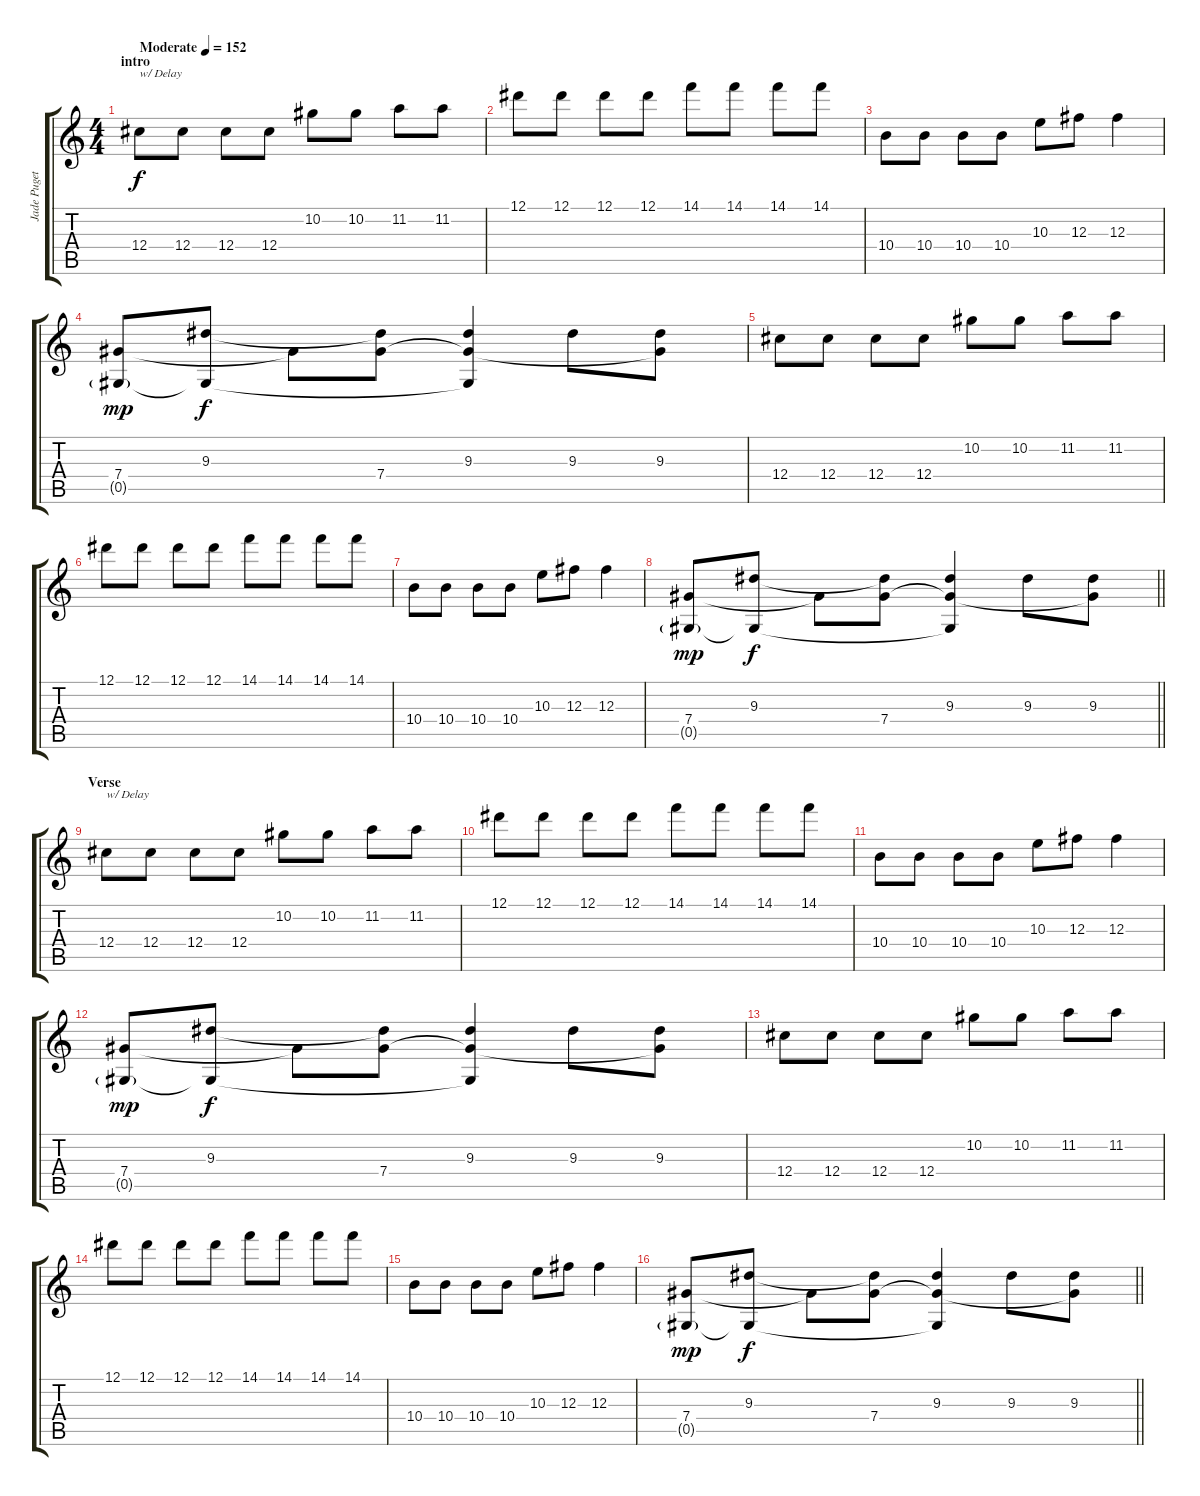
\track ("Jade Puget" "Jade Puget") {instrument overdrivenguitar}
\staff {score tabs}
\tuning (Eb4 Bb3 Gb3 Db3 Ab2 Eb2) {hide}
\ts (4 4)
\section ("" "intro")
\tempo (152 "Moderate")
\clef g2
\ks c
12.4.8{txt "w/ Delay" dy f instrument overdrivenguitar} 12.4.8 12.4.8 12.4.8 10.2.8 10.2.8 11.2.8 11.2.8 |
12.1.8 12.1.8 12.1.8 12.1.8 14.1.8 14.1.8 14.1.8 14.1.8 |
10.4.8 10.4.8 10.4.8 10.4.8 10.3.8 12.3.8 12.3.4 |
(7.4 0.5{g}).8{dy mp} (9.3 0.5{t}).8{dy f} 7.4{t}.8 (9.3{t} 7.4).8 (9.3 7.4{t} 0.5{t}).4 9.3.8 (9.3 7.4{t}).8 |
12.4.8 12.4.8 12.4.8 12.4.8 10.2.8 10.2.8 11.2.8 11.2.8 |
12.1.8 12.1.8 12.1.8 12.1.8 14.1.8 14.1.8 14.1.8 14.1.8 |
10.4.8 10.4.8 10.4.8 10.4.8 10.3.8 12.3.8 12.3.4 |
\barLineRight lightlight
(7.4 0.5{g}).8{dy mp} (9.3 0.5{t}).8{dy f} 7.4{t}.8 (9.3{t} 7.4).8 (9.3 7.4{t} 0.5{t}).4 9.3.8 (9.3 7.4{t}).8 |
\section ("" "Verse")
12.4.8{txt "w/ Delay"} 12.4.8 12.4.8 12.4.8 10.2.8 10.2.8 11.2.8 11.2.8 |
12.1.8 12.1.8 12.1.8 12.1.8 14.1.8 14.1.8 14.1.8 14.1.8 |
10.4.8 10.4.8 10.4.8 10.4.8 10.3.8 12.3.8 12.3.4 |
(7.4 0.5{g}).8{dy mp} (9.3 0.5{t}).8{dy f} 7.4{t}.8 (9.3{t} 7.4).8 (9.3 7.4{t} 0.5{t}).4 9.3.8 (9.3 7.4{t}).8 |
12.4.8 12.4.8 12.4.8 12.4.8 10.2.8 10.2.8 11.2.8 11.2.8 |
12.1.8 12.1.8 12.1.8 12.1.8 14.1.8 14.1.8 14.1.8 14.1.8 |
10.4.8 10.4.8 10.4.8 10.4.8 10.3.8 12.3.8 12.3.4 |
\barLineRight lightlight
(7.4 0.5{g}).8{dy mp} (9.3 0.5{t}).8{dy f} 7.4{t}.8 (9.3{t} 7.4).8 (9.3 7.4{t} 0.5{t}).4 9.3.8 (9.3 7.4{t}).8
